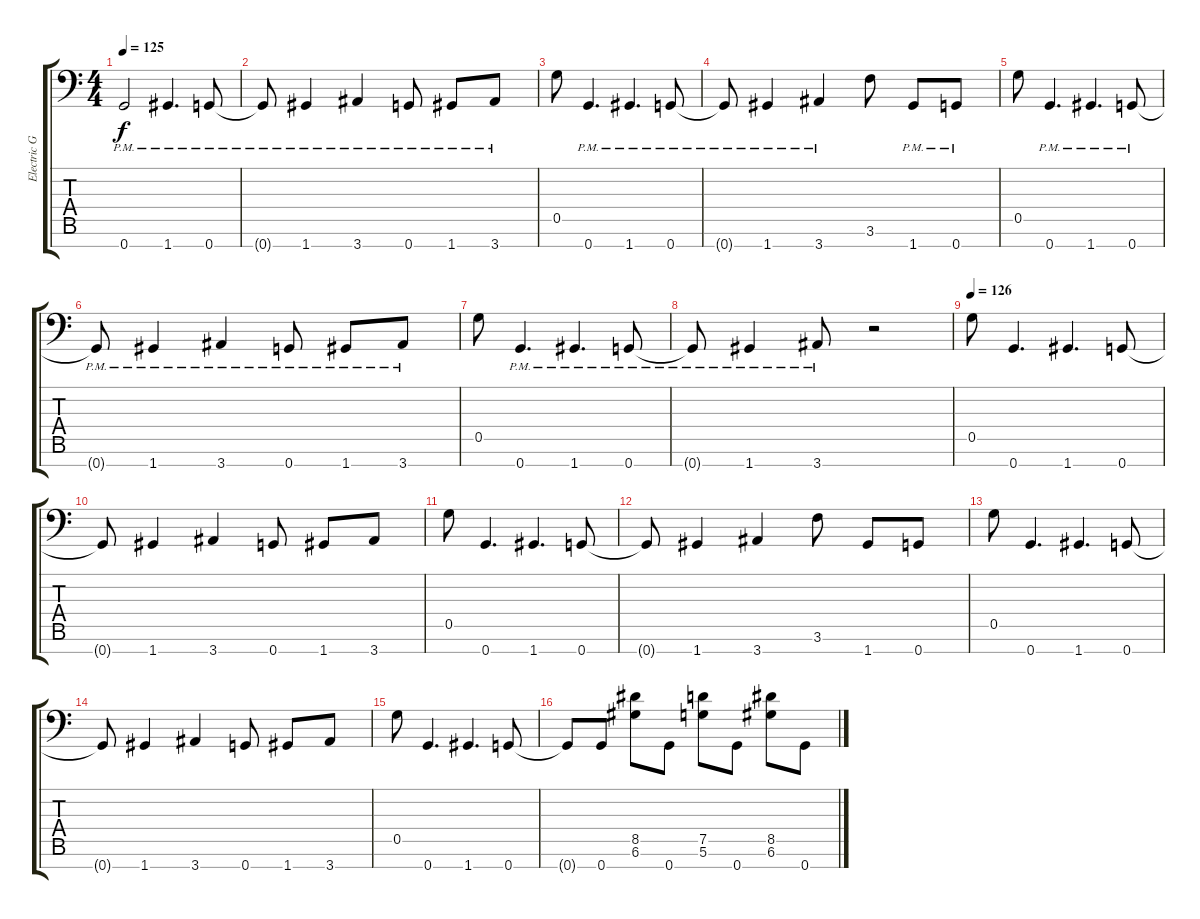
\track ("Electric Guitar" "Electric G") {instrument distortionguitar}
\staff {score tabs}
\tuning (D4 A3 F3 C3 G2 D2 G1) {hide}
\ts (4 4)
\tempo 125
\clef f4
\ks c
0.7{pm}.2{dy f volume 6} 1.7{pm}.4{d} 0.7{pm}.8 |
0.7{pm t}.8 1.7{pm}.4 3.7{pm}.4 0.7{pm}.8 1.7{pm}.8 3.7{pm}.8 |
0.5.8 0.7{pm}.4{d} 1.7{pm}.4{d} 0.7{pm}.8 |
0.7{pm t}.8 1.7{pm}.4 3.7{pm}.4 3.6.8 1.7{pm}.8 0.7{pm}.8 |
0.5.8 0.7{pm}.4{d} 1.7{pm}.4{d} 0.7{pm}.8 |
0.7{pm t}.8 1.7{pm}.4 3.7{pm}.4 0.7{pm}.8 1.7{pm}.8 3.7{pm}.8 |
0.5.8 0.7{pm}.4{d} 1.7{pm}.4{d} 0.7{pm}.8 |
0.7{pm t}.8 1.7{pm}.4 3.7{pm}.8 r.2 |
\tempo 126
0.5.8{volume 8} 0.7.4{d} 1.7.4{d} 0.7.8 |
0.7{t}.8 1.7.4 3.7.4 0.7.8 1.7.8 3.7.8 |
0.5.8 0.7.4{d} 1.7.4{d} 0.7.8 |
0.7{t}.8 1.7.4 3.7.4 3.6.8 1.7.8 0.7.8 |
0.5.8 0.7.4{d} 1.7.4{d} 0.7.8 |
0.7{t}.8 1.7.4 3.7.4 0.7.8 1.7.8 3.7.8 |
0.5.8 0.7.4{d} 1.7.4{d} 0.7.8 |
0.7{t}.8 0.7.8 (8.5 6.6).8 0.7.8 (7.5 5.6).8 0.7.8 (8.5 6.6).8 0.7.8
